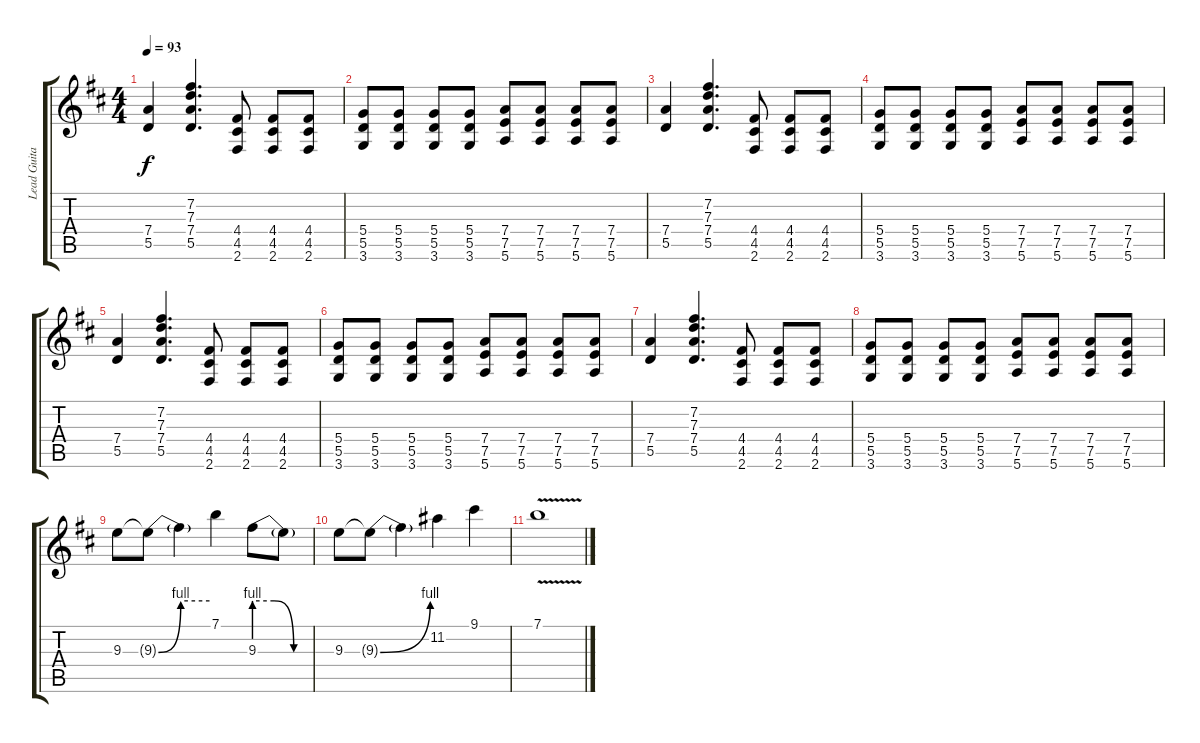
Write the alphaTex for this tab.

\track ("Lead Guitar" "Lead Guita") {instrument overdrivenguitar}
\staff {score tabs}
\tuning (E4 B3 G3 D3 A2 E2) {hide}
\ts (4 4)
\tempo 93
\clef g2
\ks d
(7.4 5.5).4{dy f} (7.2 7.3 7.4 5.5).4{d} (4.4 4.5 2.6).8 (4.4 4.5 2.6).8 (4.4 4.5 2.6).8 |
(5.4 5.5 3.6).8 (5.4 5.5 3.6).8 (5.4 5.5 3.6).8 (5.4 5.5 3.6).8 (7.4 7.5 5.6).8 (7.4 7.5 5.6).8 (7.4 7.5 5.6).8 (7.4 7.5 5.6).8 |
(7.4 5.5).4 (7.2 7.3 7.4 5.5).4{d} (4.4 4.5 2.6).8 (4.4 4.5 2.6).8 (4.4 4.5 2.6).8 |
(5.4 5.5 3.6).8 (5.4 5.5 3.6).8 (5.4 5.5 3.6).8 (5.4 5.5 3.6).8 (7.4 7.5 5.6).8 (7.4 7.5 5.6).8 (7.4 7.5 5.6).8 (7.4 7.5 5.6).8 |
(7.4 5.5).4 (7.2 7.3 7.4 5.5).4{d} (4.4 4.5 2.6).8 (4.4 4.5 2.6).8 (4.4 4.5 2.6).8 |
(5.4 5.5 3.6).8 (5.4 5.5 3.6).8 (5.4 5.5 3.6).8 (5.4 5.5 3.6).8 (7.4 7.5 5.6).8 (7.4 7.5 5.6).8 (7.4 7.5 5.6).8 (7.4 7.5 5.6).8 |
(7.4 5.5).4 (7.2 7.3 7.4 5.5).4{d} (4.4 4.5 2.6).8 (4.4 4.5 2.6).8 (4.4 4.5 2.6).8 |
(5.4 5.5 3.6).8 (5.4 5.5 3.6).8 (5.4 5.5 3.6).8 (5.4 5.5 3.6).8 (7.4 7.5 5.6).8 (7.4 7.5 5.6).8 (7.4 7.5 5.6).8 (7.4 7.5 5.6).8 |
9.3.8 9.3{be (bend 0 0 60 4) t}.8 9.3{be (hold 0 4 60 4) t}.4 7.1.4 9.3{be (custom 0 4 20 4 40 0 60 0)}.8 9.3{t}.8 |
9.3.8 9.3{be (bend 0 0 60 4) t}.8 9.3{t}.4 11.2.4 9.1.4 |
7.1{v}.1
